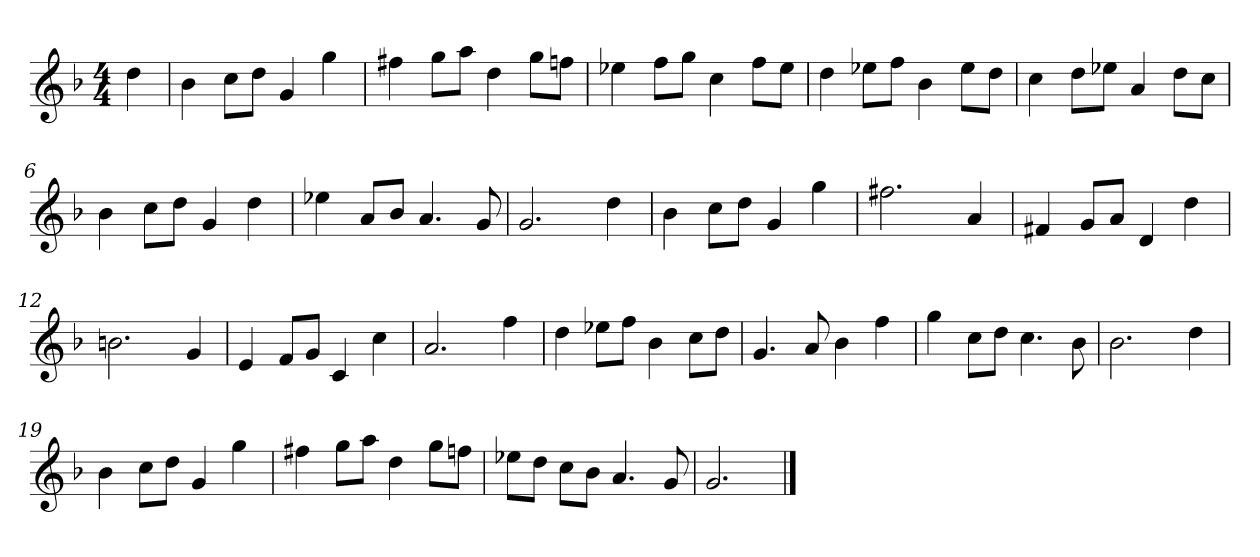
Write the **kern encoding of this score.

**kern
*part1
*staff1
*k[b-]
*M4/4
*MM120
=
4dd
=1
4b-
8ccL
8ddJ
4g
4gg
=2
4ff#X
8ggL
8aaJ
4dd
8ggL
8ffnJ
=3
4ee-X
8ffL
8ggJ
4cc
8ffL
8ee-J
=4
4dd
8ee-XL
8ffJ
4b-
8ee-L
8ddJ
=5
4cc
8ddL
8ee-XJ
4a
8ddL
8ccJ
=6
4b-
8ccL
8ddJ
4g
4dd
=7
4ee-X
8aL
8b-J
4.a
8g
=8
2.g
4dd
=9
4b-
8ccL
8ddJ
4g
4gg
=10
2.ff#X
4a
=11
4f#X
8gL
8aJ
4d
4dd
=12
2.bn
4g
=13
4e
8fL
8gJ
4c
4cc
=14
2.a
4ff
=15
4dd
8ee-XL
8ffJ
4b-
8ccL
8ddJ
=16
4.g
8a
4b-
4ff
=17
4gg
8ccL
8ddJ
4.cc
8b-
=18
2.b-
4dd
=19
4b-
8ccL
8ddJ
4g
4gg
=20
4ff#X
8ggL
8aaJ
4dd
8ggL
8ffnJ
=21
8ee-XL
8ddJ
8ccL
8b-J
4.a
8g
=22
2.g
==
*-
